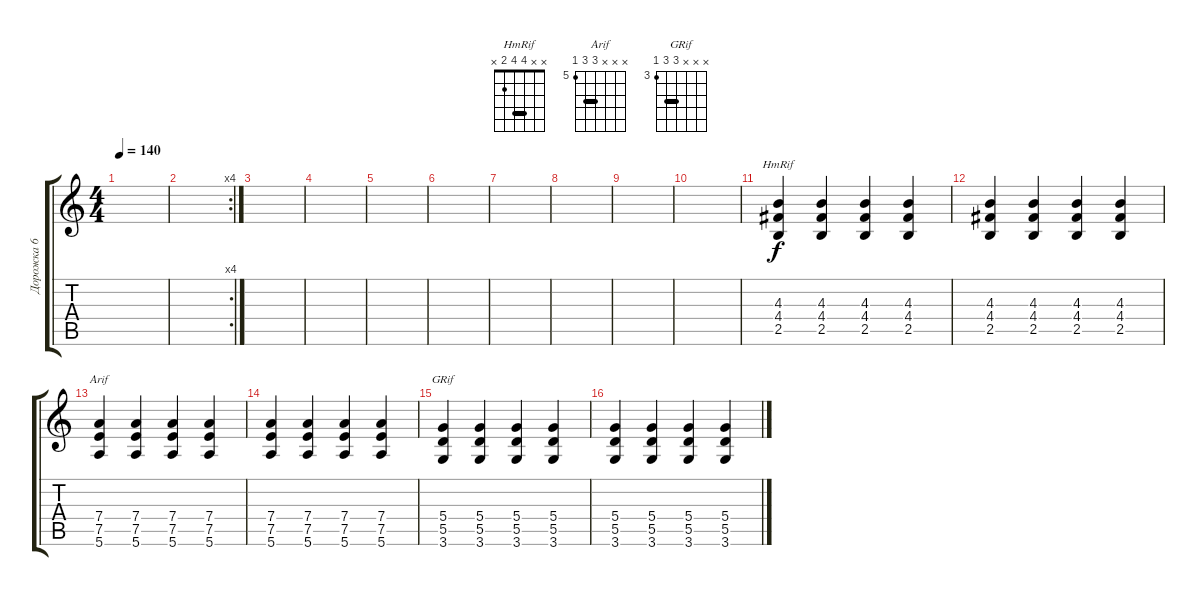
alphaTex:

\track ("Дорожка 6" "Дорожка 6") {instrument overdrivenguitar}
\staff {score tabs}
\tuning (E4 B3 G3 D3 A2 E2) {hide}
\chord ("HmRif" x x 4 4 2 x) {barre 4}
\chord ("Arif" x x x 7 7 5) {firstfret 5 barre 7}
\chord ("GRif" x x x 5 5 3) {firstfret 3 barre 5}
\ts (4 4)
\tempo 140
\clef g2
\ks c
|
\rc 4
|
|
|
|
|
|
|
|
|
(4.3 4.4 2.5).4{ch "HmRif"} (4.3 4.4 2.5).4 (4.3 4.4 2.5).4 (4.3 4.4 2.5).4 |
(4.3 4.4 2.5).4 (4.3 4.4 2.5).4 (4.3 4.4 2.5).4 (4.3 4.4 2.5).4 |
(7.4 7.5 5.6).4{ch "Arif"} (7.4 7.5 5.6).4 (7.4 7.5 5.6).4 (7.4 7.5 5.6).4 |
(7.4 7.5 5.6).4 (7.4 7.5 5.6).4 (7.4 7.5 5.6).4 (7.4 7.5 5.6).4 |
(5.4 5.5 3.6).4{ch "GRif"} (5.4 5.5 3.6).4 (5.4 5.5 3.6).4 (5.4 5.5 3.6).4 |
(5.4 5.5 3.6).4 (5.4 5.5 3.6).4 (5.4 5.5 3.6).4 (5.4 5.5 3.6).4
